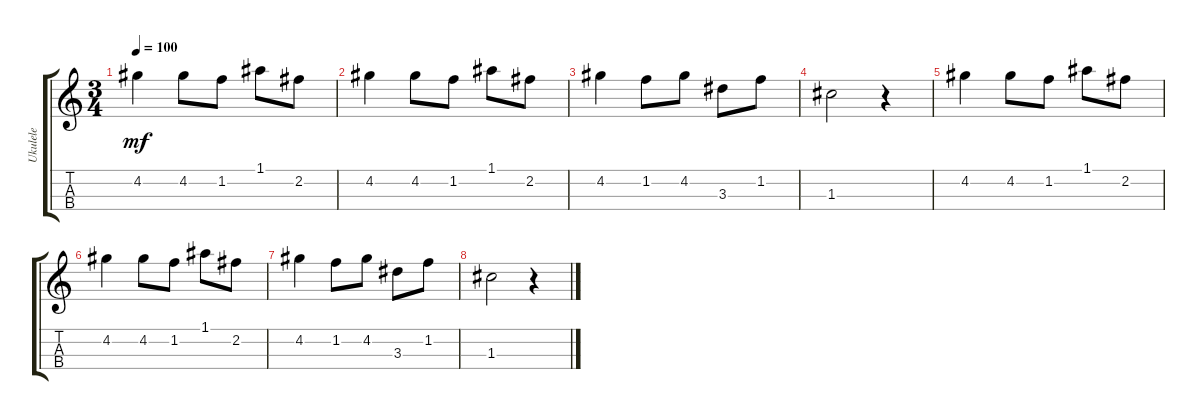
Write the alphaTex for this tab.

\track ("Ukulele" "Ukulele") {instrument acousticguitarnylon}
\staff {score tabs}
\tuning (A4 E4 C4 G4) {hide}
\ts (3 4)
\tempo 100
\clef g2
\ks c
4.2.4{dy mf instrument acousticguitarnylon} 4.2.8 1.2.8 1.1.8 2.2.8 |
4.2.4 4.2.8 1.2.8 1.1.8 2.2.8 |
4.2.4 1.2.8 4.2.8 3.3.8 1.2.8 |
1.3.2 r.4 |
4.2.4 4.2.8 1.2.8 1.1.8 2.2.8 |
4.2.4 4.2.8 1.2.8 1.1.8 2.2.8 |
4.2.4 1.2.8 4.2.8 3.3.8 1.2.8 |
1.3.2 r.4
